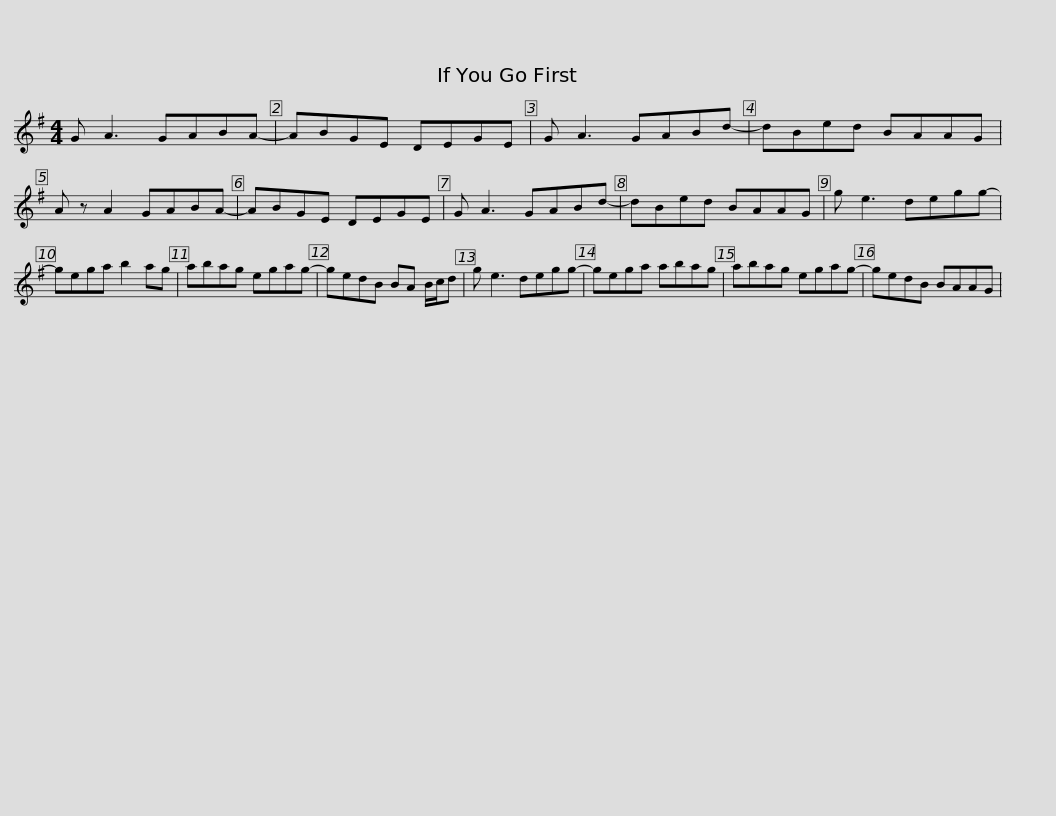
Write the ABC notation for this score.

X:1
L:1/8
M:4/4
I:linebreak $
K:Emin
V:1 treble
V:1
 G A3 GABA- | ABGE DEGE | G A3 GABd- | dBed BAAG | A z A2 GABA- | %5
 ABGE DEGE |$ G A3 GABd- | dBed BAAG | g e3 degg- | gega b2 ag | %10
 abag egag- |$ gedB BA B/c/d | g e3 degg- | gega abag | abag egag- | %15
 gedB BAAG | %16
